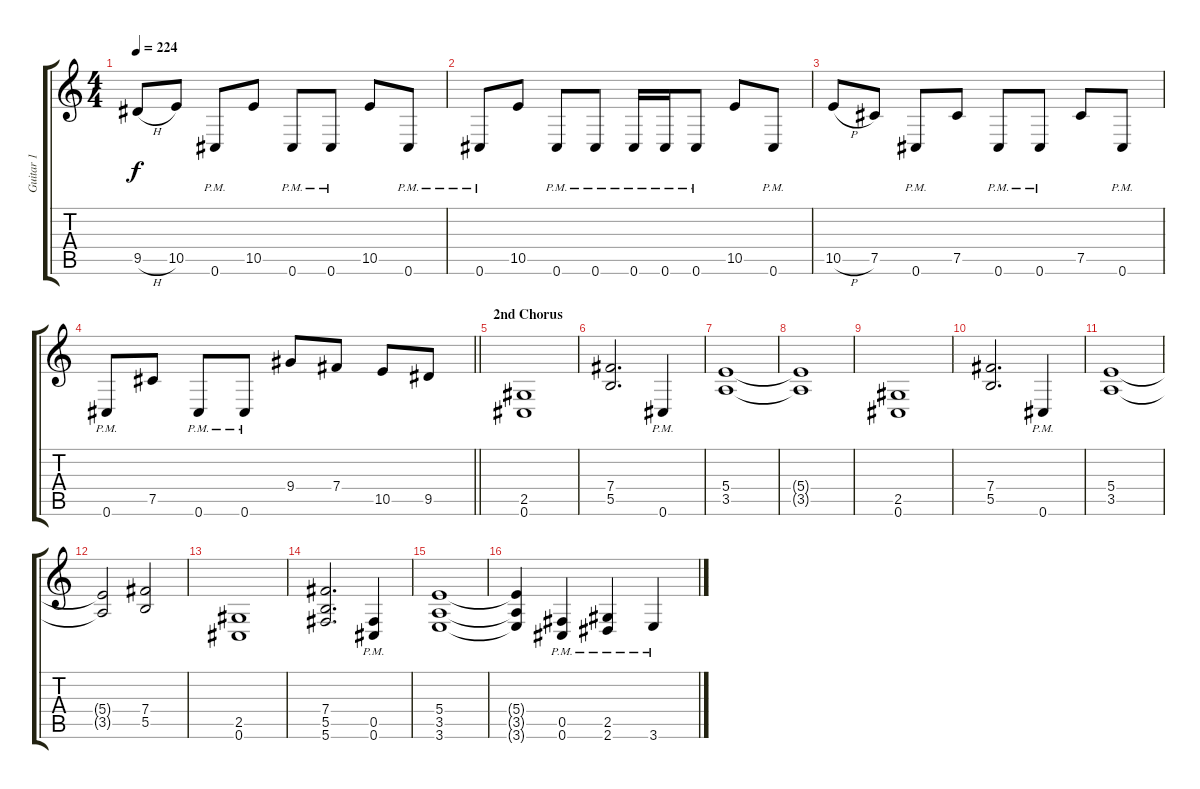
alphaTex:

\track ("Guitar 1" "Guitar 1") {instrument distortionguitar}
\staff {score tabs}
\tuning (Db4 Ab3 E3 B2 Gb2 Db2) {hide}
\ts (4 4)
\tempo 224
\clef g2
\ks c
9.5{h}.8{dy f} 10.5.8 0.6{pm}.8 10.5.8 0.6{pm}.8 0.6{pm}.8 10.5.8 0.6{pm}.8 |
0.6{pm}.8 10.5.8 0.6{pm}.8 0.6{pm}.8 0.6{pm}.16 0.6{pm}.16 0.6{pm}.8 10.5.8 0.6{pm}.8 |
10.5{h}.8 7.5.8 0.6{pm}.8 7.5.8 0.6{pm}.8 0.6{pm}.8 7.5.8 0.6{pm}.8 |
\barLineRight lightlight
0.6{pm}.8 7.5.8 0.6{pm}.8 0.6{pm}.8 9.4.8 7.4.8 10.5.8 9.5.8 |
\section ("" "2nd Chorus")
(2.5 0.6).1{balance 8} |
(7.4 5.5).2{d} 0.6{pm}.4 |
(5.4 3.5).1 |
(5.4{t} 3.5{t}).1 |
(2.5 0.6).1 |
(7.4 5.5).2{d} 0.6{pm}.4 |
(5.4 3.5).1 |
(5.4{t} 3.5{t}).2 (7.4 5.5).2 |
(2.5 0.6).1 |
(7.4 5.5 5.6).2{d} (0.5{pm} 0.6{pm}).4 |
(5.4 3.5 3.6).1 |
(5.4{t} 3.5{t} 3.6{t}).4 (0.5{pm} 0.6{pm}).4 (2.5{pm} 2.6{pm}).4 3.6{pm}.4
